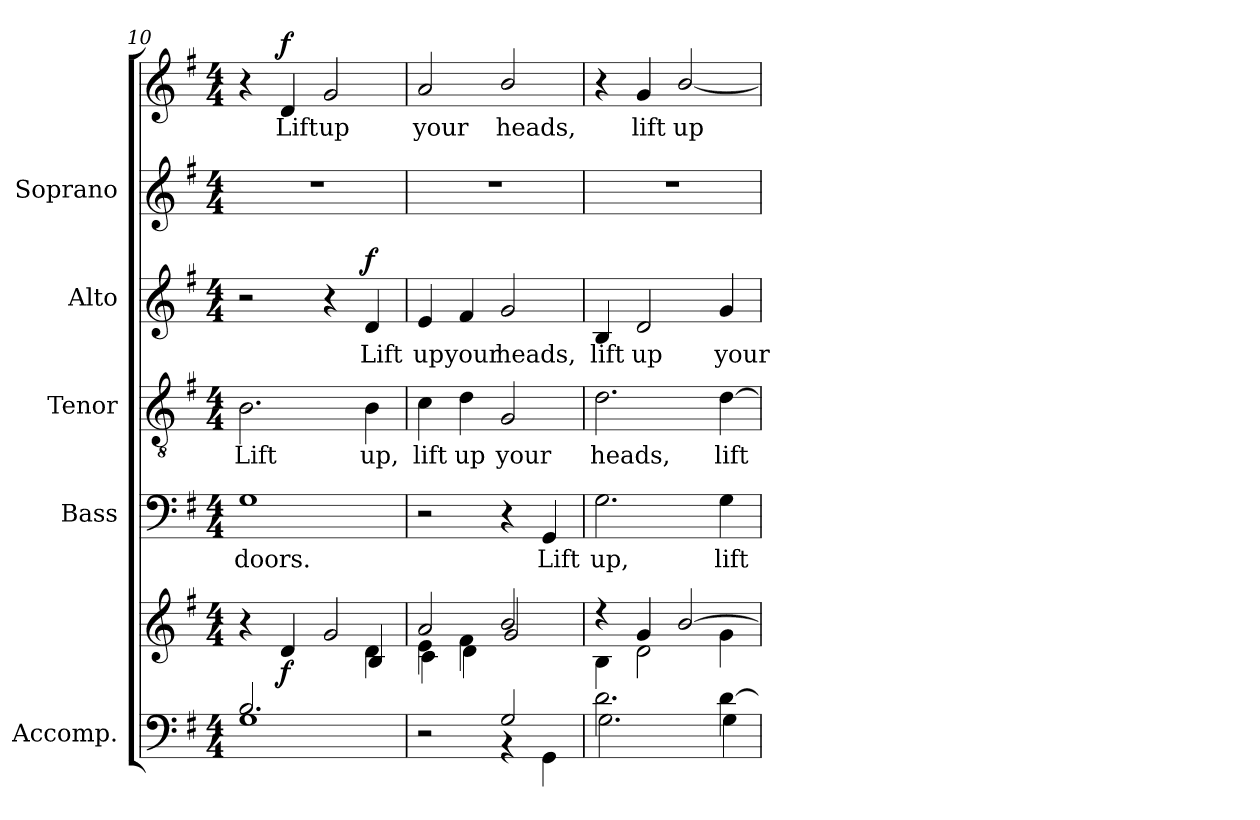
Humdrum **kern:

**kern	**kern	**dynam	**kern	**text	**kern	**text	**kern	**text	**dynam	**kern	**kern	**text	**dynam
*part5	*part5	*part5	*part4	*part4	*part3	*part3	*part2	*part2	*part2	*part1	*part1	*part1	*part1
*staff7	*staff6	*staff6/7	*staff5	*staff5	*staff4	*staff4	*staff3	*staff3	*staff3	*staff2	*staff1	*staff1	*staff1/2
*I"Accomp.	*	*	*I"Bass	*	*I"Tenor	*	*I"Alto	*	*	*I"Soprano	*	*	*
*	*	*	*I'B	*	*I'T	*	*I'A	*	*	*I'S	*	*	*
!!LO:LB:g=z
*clefF4	*clefG2	*	*clefF4	*	*clefGv2	*	*clefG2	*	*	*clefG2	*clefG2	*	*
*k[f#]	*k[f#]	*	*k[f#]	*	*k[f#]	*	*k[f#]	*	*	*k[f#]	*k[f#]	*	*
*G:	*G:	*	*G:	*	*G:	*	*G:	*	*	*G:	*G:	*	*
*M4/4	*M4/4	*	*M4/4	*	*M4/4	*	*M4/4	*	*	*M4/4	*M4/4	*	*
=10	=10	=10	=10	=10	=10	=10	=10	=10	=10	=10	=10	=10	=10
*^	*^	*	*	*	*	*	*	*	*	*	*	*	*
*	*	*	*^	*	*	*	*	*	*	*	*	*	*	*	*
!	!	!	!	!	!	!	!LO:LY:b	!	!LO:LY:b	!	!	!	!	!	!	!
2.B/	1G	4r	2ryy	2.ryy	.	1G	doors.	2.B\	Lift	2r	.	.	1r	4r	.	.
!	!	!	!	!	!LO:DY:b	!	!	!	!	!	!	!	!	!	!LO:LY:b	!LO:DY:b
.	.	4d/	.	.	f	.	.	.	.	.	.	.	.	4d/	Lift	f
!	!	!	!	!	!	!	!	!	!	!	!	!	!	!	!LO:LY:b	!
.	.	2g/	4ryy	.	.	.	.	.	.	4r	.	.	.	2g/	up	.
!	!	!	!	!	!	!	!	!	!LO:LY:b	!	!LO:LY:b	!LO:DY:b	!	!	!	!
4ryy	.	.	4d\	4B/	.	.	.	4B\	up,	4d/	Lift	f	.	.	.	.
=11	=11	=11	=11	=11	=11	=11	=11	=11	=11	=11	=11	=11	=11	=11	=11	=11
!	!	!	!	!	!	!	!	!	!LO:LY:b	!	!LO:LY:b	!	!	!	!LO:LY:b	!
2ryy	2r	2a/	4e\	4c\	.	2r	.	4c\	lift	4e/	up	.	1r	2a/	your	.
!	!	!	!	!	!	!	!	!	!LO:LY:b	!	!LO:LY:b	!	!	!	!	!
.	.	.	4f#\	4d\	.	.	.	4d\	up	4f#/	your	.	.	.	.	.
!	!	!	!	!	!	!	!	!	!LO:LY:b	!	!LO:LY:b	!	!	!	!LO:LY:b	!
2G/	4r	2b/	2g/	2ryy	.	4r	.	2G/	your	2g/	heads,	.	.	2b/	heads,	.
!	!	!	!	!	!	!	!LO:LY:b	!	!	!	!	!	!	!	!	!
.	4GG\	.	.	.	.	4GG/	Lift	.	.	.	.	.	.	.	.	.
*	*	*	*v	*v	*	*	*	*	*	*	*	*	*	*	*	*
=12	=12	=12	=12	=12	=12	=12	=12	=12	=12	=12	=12	=12	=12	=12	=12
!	!	!	!	!	!	!LO:LY:b	!	!LO:LY:b	!	!LO:LY:b	!	!	!	!	!
2.d\	2.G\	4r	4B\	.	2.G\	up,	2.d\	heads,	4B/	lift	.	1r	4r	.	.
!	!	!	!	!	!	!	!	!	!	!LO:LY:b	!	!	!	!LO:LY:b	!
.	.	4g/	2d\	.	.	.	.	.	2d/	up	.	.	4g/	lift	.
!	!	!	!	!	!	!	!	!	!	!	!	!	!	!LO:LY:b	!
.	.	[>2b/	.	.	.	.	.	.	.	.	.	.	[2b/	up	.
!	!	!	!	!	!	!LO:LY:b	!	!LO:LY:b	!	!LO:LY:b	!	!	!	!	!
[<4d\	4G\	.	4g\	.	4G\	lift	[4d\	lift	4g/	your	.	.	.	.	.
*v	*v	*	*	*	*	*	*	*	*	*	*	*	*	*	*
*	*v	*v	*	*	*	*	*	*	*	*	*	*	*	*
=	=	=	=	=	=	=	=	=	=	=	=	=	=
*-	*-	*-	*-	*-	*-	*-	*-	*-	*-	*-	*-	*-	*-
